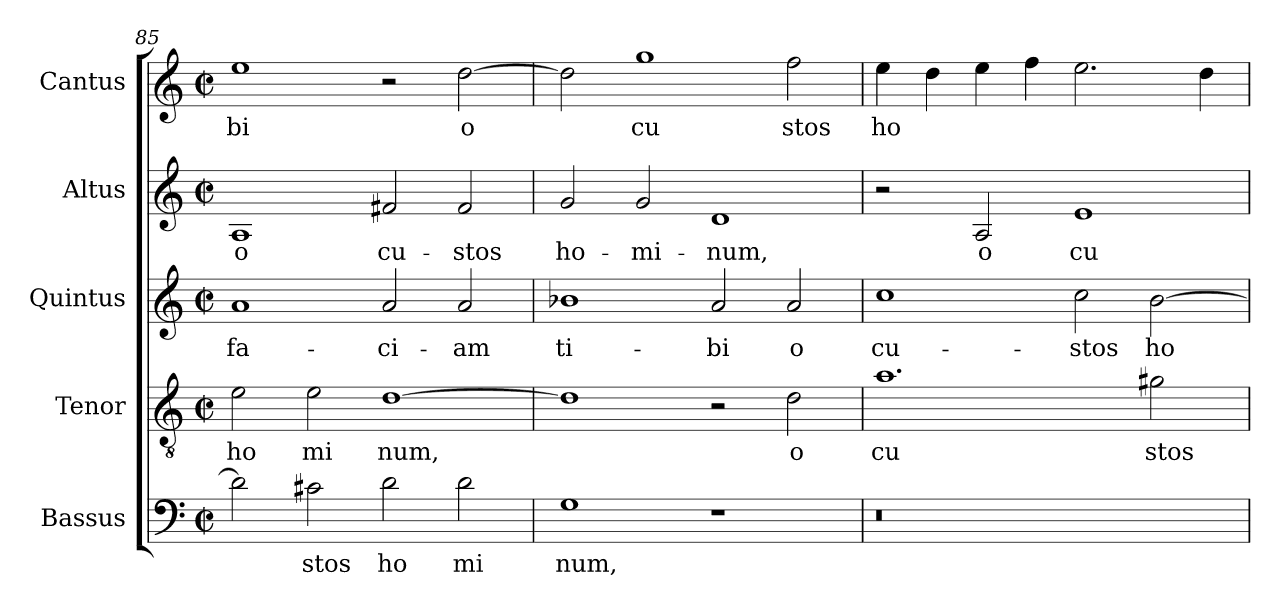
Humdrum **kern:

**kern	**text	**kern	**text	**kern	**text	**kern	**text	**kern	**text
*part5	*part5	*part4	*part4	*part3	*part3	*part2	*part2	*part1	*part1
*staff5	*staff5	*staff4	*staff4	*staff3	*staff3	*staff2	*staff2	*staff1	*staff1
*I"Bassus	*	*I"Tenor	*	*I"Quintus	*	*I"Altus	*	*I"Cantus	*
*clefF4	*	*clefGv2	*	*clefG2	*	*clefG2	*	*clefG2	*
*	*	*	*	*k[]	*	*k[]	*	*	*
*	*	*	*	*C:	*	*C:	*	*	*
*M2/2	*	*M2/2	*	*M2/2	*	*M2/2	*	*M2/2	*
*met(c|)	*	*met(c|)	*	*met(c|)	*	*met(c|)	*	*met(c|)	*
=85	=85	=85	=85	=85	=85	=85	=85	=85	=85
!	!	!	!LO:LY:b:cj	!	!LO:LY:b:cj	!	!LO:LY:b:cj	!	!LO:LY:b:cj
2d\]	.	2e\	ho	1a	fa-	1A	o	1ee	bi
!	!LO:LY:b:cj	!	!LO:LY:b:cj	!	!	!	!	!	!
2c#X\	stos	2e\	mi	.	.	.	.	.	.
!	!LO:LY:b:cj	!	!LO:LY:b	!	!LO:LY:b:cj	!	!LO:LY:b:cj	!	!
2d\	ho	[>1d	num,	2a/	-ci-	2f#X/	cu-	2r	.
!	!LO:LY:b:cj	!	!	!	!LO:LY:b:cj	!	!LO:LY:b:cj	!	!LO:LY:b:cj
2d\	mi	.	.	2a/	-am	2f#/	-stos	[>2dd\	o
=86	=86	=86	=86	=86	=86	=86	=86	=86	=86
!	!LO:LY:b:cj	!	!	!	!LO:LY:b:cj	!	!LO:LY:b:cj	!	!
1G	num,	1d]	.	1b-X	ti-	2g/	ho-	2dd\]	.
!	!	!	!	!	!	!	!LO:LY:b:cj	!	!LO:LY:b:cj
.	.	.	.	.	.	2g/	-mi-	1gg	cu
!	!	!	!	!	!LO:LY:b:cj	!	!LO:LY:b:cj	!	!
1r	.	2r	.	2a/	-bi	1d	-num,	.	.
!	!	!	!LO:LY:b:cj	!	!LO:LY:b:cj	!	!	!	!LO:LY:b:cj
.	.	2d\	o	2a/	o	.	.	2ff\	stos
=87	=87	=87	=87	=87	=87	=87	=87	=87	=87
!	!	!	!LO:LY:b:cj	!	!LO:LY:b:cj	!	!	!	!LO:LY:b:cj
0r	.	1.a	cu	1cc	cu-	2r	.	4ee\	ho
.	.	.	.	.	.	.	.	4dd\	.
!	!	!	!	!	!	!	!LO:LY:b:cj	!	!
.	.	.	.	.	.	2A/	o	4ee\	.
.	.	.	.	.	.	.	.	4ff\	.
!	!	!	!	!	!LO:LY:b:cj	!	!LO:LY:b:cj	!	!
.	.	.	.	2cc\	-stos	1e	cu-	2.ee\	.
!	!	!	!LO:LY:b:cj	!	!LO:LY:b:cj	!	!	!	!
.	.	2g#X\	stos	[>2b\	ho-	.	.	.	.
.	.	.	.	.	.	.	.	4dd\	.
=	=	=	=	=	=	=	=	=	=
*-	*-	*-	*-	*-	*-	*-	*-	*-	*-
